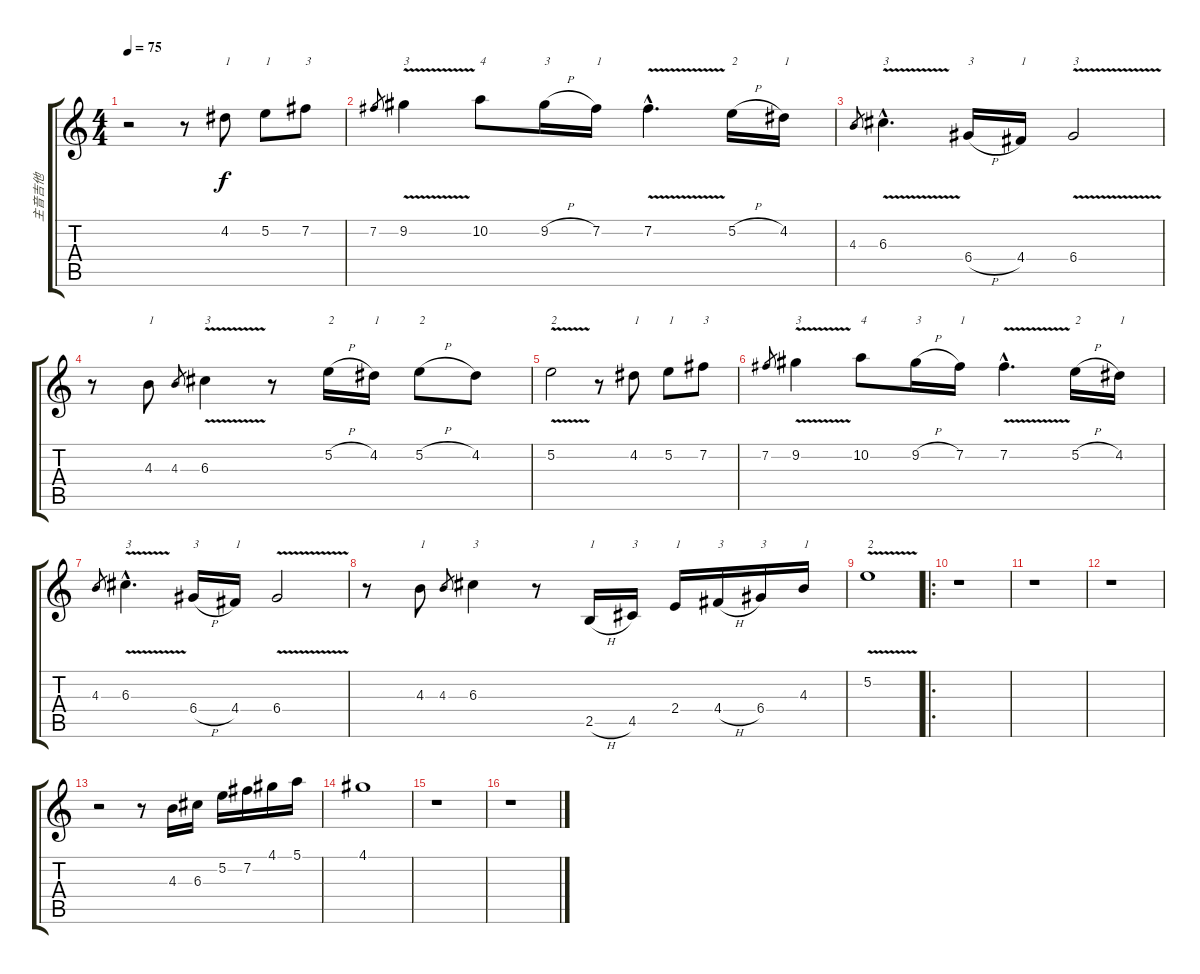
\track ("主音吉他" "主音吉他") {instrument overdrivenguitar}
\staff {score tabs}
\tuning (E4 B3 G3 D3 A2 E2) {hide}
\ts (4 4)
\tempo 75
\clef g2
\ks c
r.2{dy f instrument overdrivenguitar} r.8 4.2.8{txt "1"} 5.2.8{txt "1"} 7.2.8{txt "3"} |
7.2.8{gr} 9.2{v}.4{txt "3"} 10.2.8{txt "4"} 9.2{h}.16{txt "3"} 7.2.16{txt "1"} 7.2{v hac}.4{d} 5.2{h}.16{txt "2"} 4.2.16{txt "1"} |
4.3.8{gr} 6.3{v hac}.4{d txt "3"} 6.4{h}.16{txt "3"} 4.4.16{txt "1"} 6.4{v}.2{txt "3"} |
r.8 4.3.8{txt "1"} 4.3.8{gr} 6.3{v}.4{txt "3"} r.8 5.2{h}.16{txt "2"} 4.2.16{txt "1"} 5.2{h}.8{txt "2"} 4.2.8 |
5.2{v}.2{txt "2"} r.8 4.2.8{txt "1"} 5.2.8{txt "1"} 7.2.8{txt "3"} |
7.2.8{gr} 9.2{v}.4{txt "3"} 10.2.8{txt "4"} 9.2{h}.16{txt "3"} 7.2.16{txt "1"} 7.2{v hac}.4{d} 5.2{h}.16{txt "2"} 4.2.16{txt "1"} |
4.3.8{gr} 6.3{v hac}.4{d txt "3"} 6.4{h}.16{txt "3"} 4.4.16{txt "1"} 6.4{v}.2 |
r.8 4.3.8{txt "1"} 4.3.8{gr} 6.3.4{txt "3"} r.8 2.5{h}.16{txt "1"} 4.5.16{txt "3"} 2.4.16{txt "1"} 4.4{h}.16{txt "3"} 6.4.16{txt "3"} 4.3.16{txt "1"} |
5.2{v}.1{txt "2"} |
\ro
r.1 |
r.1 |
r.1 |
r.2 r.8 4.3.16 6.3.16 5.2.16 7.2.16 4.1.16 5.1.16 |
4.1.1 |
r.1 |
r.1
